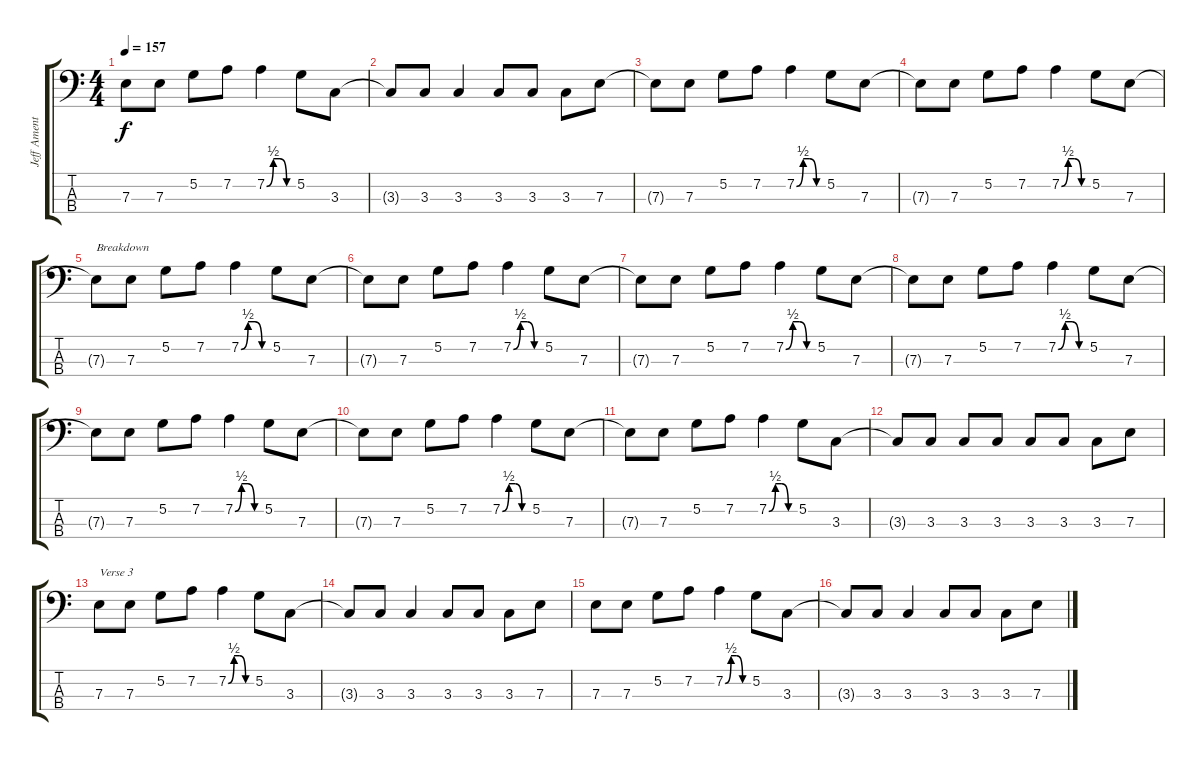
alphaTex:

\track ("Jeff Ament" "Jeff Ament") {instrument electricbassfinger}
\staff {score tabs}
\tuning (G2 D2 A1 E1) {hide}
\ts (4 4)
\tempo 157
\clef f4
\ks c
7.3{t}.8{dy f} 7.3.8 5.2.8 7.2.8 7.2{be (custom 0 0 15 2 30 2 45 0 60 0)}.4 5.2.8 3.3.8 |
3.3{t}.8 3.3.8 3.3.4 3.3.8 3.3.8 3.3.8 7.3.8 |
7.3{t}.8 7.3.8 5.2.8 7.2.8 7.2{be (custom 0 0 15 2 30 2 45 0 60 0)}.4 5.2.8 7.3.8 |
7.3{t}.8 7.3.8 5.2.8 7.2.8 7.2{be (custom 0 0 15 2 30 2 45 0 60 0)}.4 5.2.8 7.3.8 |
7.3{t}.8{txt "Breakdown"} 7.3.8 5.2.8 7.2.8 7.2{be (custom 0 0 15 2 30 2 45 0 60 0)}.4 5.2.8 7.3.8 |
7.3{t}.8 7.3.8 5.2.8 7.2.8 7.2{be (custom 0 0 15 2 30 2 45 0 60 0)}.4 5.2.8 7.3.8 |
7.3{t}.8 7.3.8 5.2.8 7.2.8 7.2{be (custom 0 0 15 2 30 2 45 0 60 0)}.4 5.2.8 7.3.8 |
7.3{t}.8 7.3.8 5.2.8 7.2.8 7.2{be (custom 0 0 15 2 30 2 45 0 60 0)}.4 5.2.8 7.3.8 |
7.3{t}.8 7.3.8 5.2.8 7.2.8 7.2{be (custom 0 0 15 2 30 2 45 0 60 0)}.4 5.2.8 7.3.8 |
7.3{t}.8 7.3.8 5.2.8 7.2.8 7.2{be (custom 0 0 15 2 30 2 45 0 60 0)}.4 5.2.8 7.3.8 |
7.3{t}.8 7.3.8 5.2.8 7.2.8 7.2{be (custom 0 0 15 2 30 2 45 0 60 0)}.4 5.2.8 3.3.8 |
3.3{t}.8 3.3.8 3.3.8 3.3.8 3.3.8 3.3.8 3.3.8 7.3.8 |
7.3.8{txt "Verse 3"} 7.3.8 5.2.8 7.2.8 7.2{be (custom 0 0 15 2 30 2 45 0 60 0)}.4 5.2.8 3.3.8 |
3.3{t}.8 3.3.8 3.3.4 3.3.8 3.3.8 3.3.8 7.3.8 |
7.3.8 7.3.8 5.2.8 7.2.8 7.2{be (custom 0 0 15 2 30 2 45 0 60 0)}.4 5.2.8 3.3.8 |
3.3{t}.8 3.3.8 3.3.4 3.3.8 3.3.8 3.3.8 7.3.8
